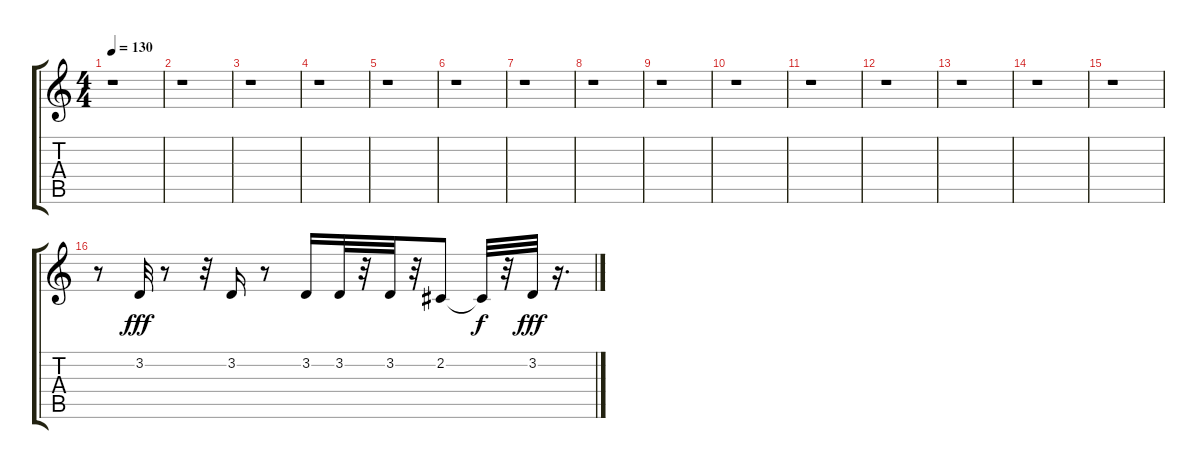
\track "" {instrument voiceoohs}
\staff {score tabs}
\tuning (E4 B3 G3 D3 A2 E2) {hide}
\ts (4 4)
\tempo 130
\clef g2
\ks c
r.1{dy fff} |
r.1 |
r.1 |
r.1 |
r.1 |
r.1 |
r.1 |
r.1 |
r.1 |
r.1 |
r.1 |
r.1 |
r.1 |
r.1 |
r.1 |
r.8 3.2.32 r.8 r.32 3.2.16 r.8 3.2.16 3.2.32 r.32 3.2.32 r.32 2.2.8 2.2{t}.32{dy f} r.32 3.2.32{dy fff} r.16{d}
